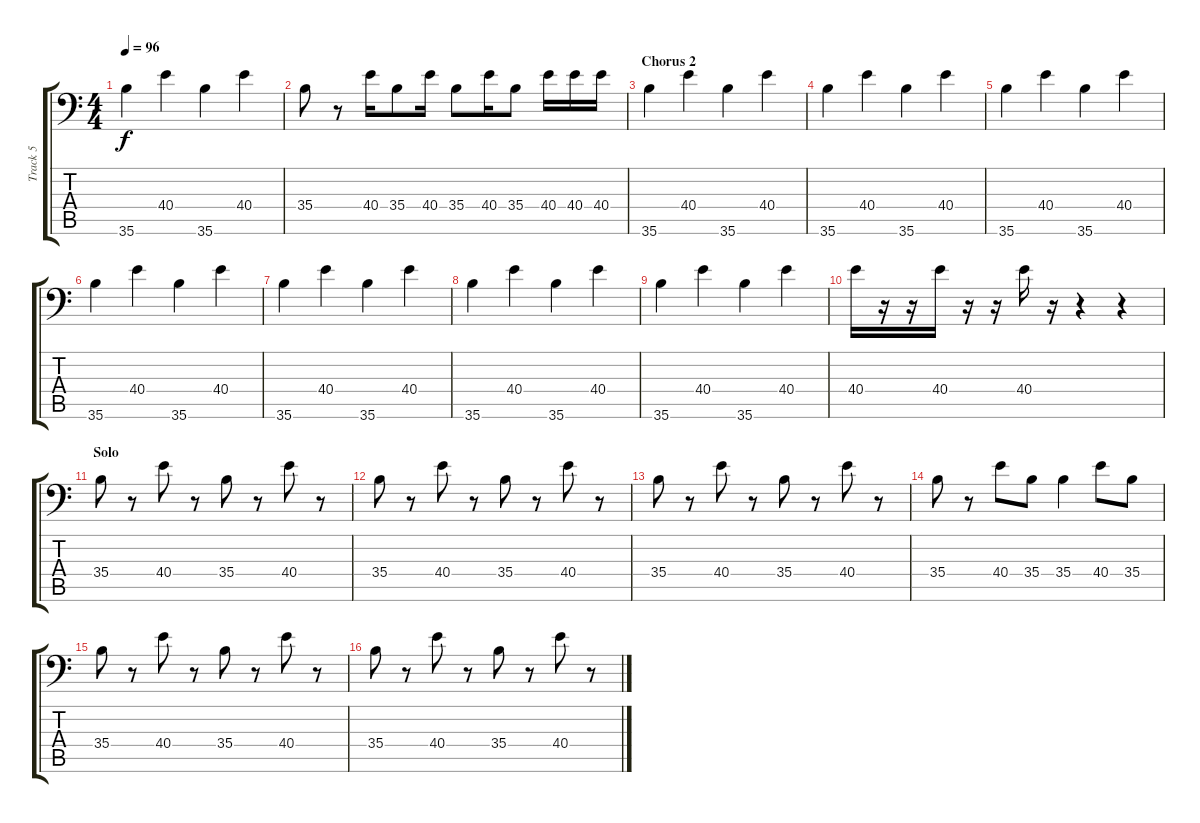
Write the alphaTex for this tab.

\track ("Track 5" "Track 5") {instrument acousticgrandpiano}
\staff {score tabs}
\tuning (C-1 C-1 C-1 C-1 C-1 C-1) {hide}
\ts (4 4)
\tempo 96
\clef f4
\ks c
35.6.4{dy f} 40.4.4 35.6.4 40.4.4 |
35.4.8 r.8 40.4.16 35.4.8 40.4.16 35.4.8 40.4.16 35.4.8 40.4.16 40.4.16 40.4.16 |
\section ("" "Chorus 2")
35.6.4 40.4.4 35.6.4 40.4.4 |
35.6.4 40.4.4 35.6.4 40.4.4 |
35.6.4 40.4.4 35.6.4 40.4.4 |
35.6.4 40.4.4 35.6.4 40.4.4 |
35.6.4 40.4.4 35.6.4 40.4.4 |
35.6.4 40.4.4 35.6.4 40.4.4 |
35.6.4 40.4.4 35.6.4 40.4.4 |
40.4.16 r.16 r.16 40.4.16 r.16 r.16 40.4.16 r.16 r.4 r.4 |
\section ("" "Solo")
35.4.8 r.8 40.4.8 r.8 35.4.8 r.8 40.4.8 r.8 |
35.4.8 r.8 40.4.8 r.8 35.4.8 r.8 40.4.8 r.8 |
35.4.8 r.8 40.4.8 r.8 35.4.8 r.8 40.4.8 r.8 |
35.4.8 r.8 40.4.8 35.4.8 35.4.4 40.4.8 35.4.8 |
35.4.8 r.8 40.4.8 r.8 35.4.8 r.8 40.4.8 r.8 |
35.4.8 r.8 40.4.8 r.8 35.4.8 r.8 40.4.8 r.8
